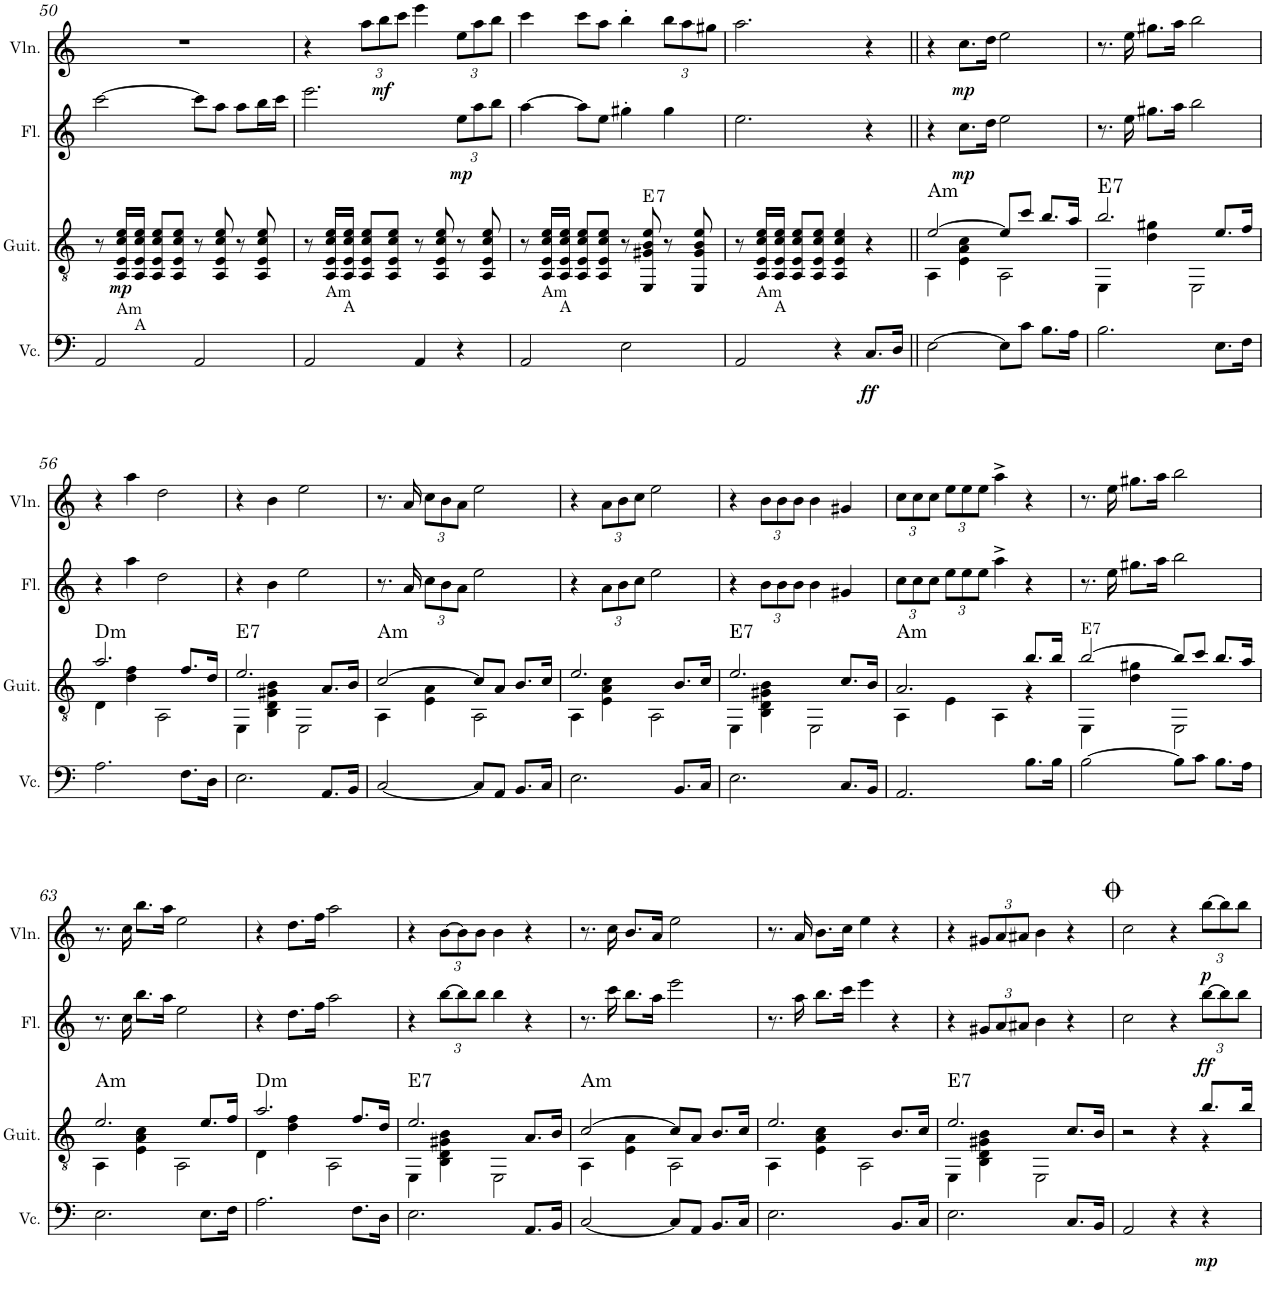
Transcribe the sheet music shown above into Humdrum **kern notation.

**kern	**dynam	**kern	**dynam	**harte	**kern	**dynam	**kern	**dynam
*part4	*part4	*part3	*part3	*part3	*part2	*part2	*part1	*part1
*staff4	*staff4	*staff3	*staff3	*	*staff2	*staff2	*staff1	*staff1
*I"チェロ	*	*I"クラシックギター	*	*	*I"フルート	*	*I"ヴァイオリン	*
!!LO:PB:g=z
*clefF4	*	*clefGv2	*	*	*clefG2	*	*clefG2	*
*k[]	*	*k[]	*	*	*k[]	*	*k[]	*
*M4/4	*	*M4/4	*	*	*M4/4	*	*M4/4	*
=50	=50	=50	=50	=50	=50	=50	=50	=50
2AA/	.	8r	.	.	[2ccc\	.	1r	.
!	!	!LO:TX:b:t=Am	!	!	!	!	!	!
!	!	!	!LO:DY:b	!	!	!	!	!
.	.	16AA/ 16E/ 16c/ 16e/LL	mp	.	.	.	.	.
!	!	!LO:TX:b:t=A	!	!	!	!	!	!
.	.	16AA/ 16E/ 16c/ 16e/JJ	.	.	.	.	.	.
.	.	8AA/ 8E/ 8c/ 8e/L	.	.	.	.	.	.
.	.	8AA/ 8E/ 8c/ 8e/J	.	.	.	.	.	.
2AA/	.	8r	.	.	8ccc\L]	.	.	.
.	.	8AA/ 8E/ 8c/ 8e/	.	.	8aa\J	.	.	.
.	.	8r	.	.	8aa\L	.	.	.
.	.	8AA/ 8E/ 8c/ 8e/	.	.	16bb\L	.	.	.
.	.	.	.	.	16ccc\JJ	.	.	.
=51	=51	=51	=51	=51	=51	=51	=51	=51
2AA/	.	8r	.	.	2.eee\	.	4r	.
!	!	!LO:TX:b:t=Am	!	!	!	!	!	!
.	.	16AA/ 16E/ 16c/ 16e/LL	.	.	.	.	.	.
!	!	!LO:TX:b:t=A	!	!	!	!	!	!
.	.	16AA/ 16E/ 16c/ 16e/JJ	.	.	.	.	.	.
*	*	*	*	*	*	*	*Xbrackettup	*
.	.	8AA/ 8E/ 8c/ 8e/L	.	.	.	.	12aa\L	.
!	!	!	!	!	!	!	!	!LO:DY:b
.	.	.	.	.	.	.	12bb\	mf
.	.	8AA/ 8E/ 8c/ 8e/J	.	.	.	.	.	.
.	.	.	.	.	.	.	12ccc\J	.
4AA/	.	8r	.	.	.	.	4eee\	.
.	.	8AA/ 8E/ 8c/ 8e/	.	.	.	.	.	.
*	*	*	*	*	*Xbrackettup	*	*	*
!	!	!	!	!	!	!LO:DY:b	!	!
4r	.	8r	.	.	12ee\L	mp	12ee\L	.
.	.	.	.	.	12aa\	.	12aa\	.
.	.	8AA/ 8E/ 8c/ 8e/	.	.	.	.	.	.
.	.	.	.	.	12bb\J	.	12bb\J	.
=52	=52	=52	=52	=52	=52	=52	=52	=52
2AA/	.	8r	.	.	[4aa\	.	4ccc\	.
!	!	!LO:TX:b:t=Am	!	!	!	!	!	!
.	.	16AA/ 16E/ 16c/ 16e/LL	.	.	.	.	.	.
!	!	!LO:TX:b:t=A	!	!	!	!	!	!
.	.	16AA/ 16E/ 16c/ 16e/JJ	.	.	.	.	.	.
.	.	8AA/ 8E/ 8c/ 8e/L	.	.	8aa\L]	.	8ccc\L	.
.	.	8AA/ 8E/ 8c/ 8e/J	.	.	8ee\J	.	8aa\J	.
2E\	.	8r	.	.	4gg#X'\	.	4bb'\	.
!	!	!	!	!LO:H:kt=7	!	!	!	!
.	.	8EE/ 8G#X/ 8B/ 8e/	.	E:7	.	.	.	.
.	.	8r	.	.	4gg#\	.	12bb\L	.
.	.	.	.	.	.	.	12aa\	.
.	.	8EE/ 8G#/ 8B/ 8e/	.	.	.	.	.	.
.	.	.	.	.	.	.	12gg#X\J	.
=53	=53	=53	=53	=53	=53	=53	=53	=53
2AA/	.	8r	.	.	2.ee\	.	2.aa\	.
!	!	!LO:TX:b:t=Am	!	!	!	!	!	!
.	.	16AA/ 16E/ 16c/ 16e/LL	.	.	.	.	.	.
!	!	!LO:TX:b:t=A	!	!	!	!	!	!
.	.	16AA/ 16E/ 16c/ 16e/JJ	.	.	.	.	.	.
.	.	8AA/ 8E/ 8c/ 8e/L	.	.	.	.	.	.
.	.	8AA/ 8E/ 8c/ 8e/J	.	.	.	.	.	.
4r	.	4AA/ 4E/ 4c/ 4e/	.	.	.	.	.	.
!	!LO:DY:b	!	!	!	!	!	!	!
8.C/L	ff	4r	.	.	4r	.	4r	.
16D/Jk	.	.	.	.	.	.	.	.
=54||	=54||	=54||	=54||	=54||	=54||	=54||	=54||	=54||
*	*	*^	*	*	*	*	*	*
!	!	!LO:TX:a:t=Am	!	!	!	!	!	!	!
[2E\	.	[2e/	4AA\	.	.	4r	.	4r	.
!	!	!	!	!	!	!	!LO:DY:b	!	!LO:DY:b
.	.	.	4E\ 4A\ 4c\	.	.	8.cc\L	mp	8.cc\L	mp
.	.	.	.	.	.	16dd\Jk	.	16dd\Jk	.
8E\L]	.	8e/L]	2AA\	.	.	2ee\	.	2ee\	.
8c\J	.	8cc/J	.	.	.	.	.	.	.
8.B\L	.	8.b/L	.	.	.	.	.	.	.
16A\Jk	.	16a/Jk	.	.	.	.	.	.	.
=55	=55	=55	=55	=55	=55	=55	=55	=55	=55
!	!	!LO:TX:a:t=E7	!	!	!	!	!	!	!
2.B\	.	2.b/	4EE\	.	.	8.r	.	8.r	.
.	.	.	.	.	.	16ee\	.	16ee\	.
.	.	.	4d\ 4g#X\	.	.	8.gg#X\L	.	8.gg#X\L	.
.	.	.	.	.	.	16aa\Jk	.	16aa\Jk	.
.	.	.	2EE\	.	.	2bb\	.	2bb\	.
8.E\L	.	8.e/L	.	.	.	.	.	.	.
16F\Jk	.	16f/Jk	.	.	.	.	.	.	.
!!LO:LB:g=z
=56	=56	=56	=56	=56	=56	=56	=56	=56	=56
!	!	!LO:TX:a:t=Dm	!	!	!	!	!	!	!
2.A\	.	2.a/	4D\	.	.	4r	.	4r	.
.	.	.	4d\ 4f\	.	.	4aa\	.	4aa\	.
.	.	.	2AA\	.	.	2dd\	.	2dd\	.
8.F\L	.	8.f/L	.	.	.	.	.	.	.
16D\Jk	.	16d/Jk	.	.	.	.	.	.	.
=57	=57	=57	=57	=57	=57	=57	=57	=57	=57
!	!	!LO:TX:a:t=E7	!	!	!	!	!	!	!
2.E\	.	2.e/	4EE\	.	.	4r	.	4r	.
.	.	.	4BB\ 4D\ 4G#X\ 4B\	.	.	4b\	.	4b\	.
.	.	.	2EE\	.	.	2ee\	.	2ee\	.
8.AA/L	.	8.A/L	.	.	.	.	.	.	.
16BB/Jk	.	16B/Jk	.	.	.	.	.	.	.
=58	=58	=58	=58	=58	=58	=58	=58	=58	=58
!	!	!LO:TX:a:t=Am	!	!	!	!	!	!	!
[2C/	.	[2c/	4AA\	.	.	8.r	.	8.r	.
.	.	.	.	.	.	16a/	.	16a/	.
.	.	.	4E\ 4A\	.	.	12cc\L	.	12cc\L	.
.	.	.	.	.	.	12b\	.	12b\	.
.	.	.	.	.	.	12a\J	.	12a\J	.
8C/L]	.	8c/L]	2AA\	.	.	2ee\	.	2ee\	.
8AA/J	.	8A/J	.	.	.	.	.	.	.
8.BB/L	.	8.B/L	.	.	.	.	.	.	.
16C/Jk	.	16c/Jk	.	.	.	.	.	.	.
=59	=59	=59	=59	=59	=59	=59	=59	=59	=59
2.E\	.	2.e/	4AA\	.	.	4r	.	4r	.
.	.	.	4E\ 4A\ 4c\	.	.	12a\L	.	12a\L	.
.	.	.	.	.	.	12b\	.	12b\	.
.	.	.	.	.	.	12cc\J	.	12cc\J	.
.	.	.	2AA\	.	.	2ee\	.	2ee\	.
8.BB/L	.	8.B/L	.	.	.	.	.	.	.
16C/Jk	.	16c/Jk	.	.	.	.	.	.	.
=60	=60	=60	=60	=60	=60	=60	=60	=60	=60
!	!	!LO:TX:a:t=E7	!	!	!	!	!	!	!
2.E\	.	2.e/	4EE\	.	.	4r	.	4r	.
.	.	.	4BB\ 4D\ 4G#X\ 4B\	.	.	12b\L	.	12b\L	.
.	.	.	.	.	.	12b\	.	12b\	.
.	.	.	.	.	.	12b\J	.	12b\J	.
.	.	.	2EE\	.	.	4b\	.	4b\	.
8.C/L	.	8.c/L	.	.	.	4g#X/	.	4g#X/	.
16BB/Jk	.	16B/Jk	.	.	.	.	.	.	.
=61	=61	=61	=61	=61	=61	=61	=61	=61	=61
!	!	!LO:TX:a:t=Am	!	!	!	!	!	!	!
2.AA/	.	2.A/	4AA\	.	.	12cc\L	.	12cc\L	.
.	.	.	.	.	.	12cc\	.	12cc\	.
.	.	.	.	.	.	12cc\J	.	12cc\J	.
.	.	.	4E\	.	.	12ee\L	.	12ee\L	.
.	.	.	.	.	.	12ee\	.	12ee\	.
.	.	.	.	.	.	12ee\J	.	12ee\J	.
.	.	.	4AA\	.	.	4aa^\	.	4aa^\	.
8.B\L	.	8.b/L	4r	.	.	4r	.	4r	.
16B\Jk	.	16b/Jk	.	.	.	.	.	.	.
=62	=62	=62	=62	=62	=62	=62	=62	=62	=62
!	!	!LO:TX:a:t=E7	!	!	!	!	!	!	!
[2B\	.	[2b/	4EE\	.	.	8.r	.	8.r	.
.	.	.	.	.	.	16ee\	.	16ee\	.
.	.	.	4d\ 4g#X\	.	.	8.gg#X\L	.	8.gg#X\L	.
.	.	.	.	.	.	16aa\Jk	.	16aa\Jk	.
8B\L]	.	8b/L]	2EE\	.	.	2bb\	.	2bb\	.
8c\J	.	8cc/J	.	.	.	.	.	.	.
8.B\L	.	8.b/L	.	.	.	.	.	.	.
16A\Jk	.	16a/Jk	.	.	.	.	.	.	.
!!LO:LB:g=z
=63	=63	=63	=63	=63	=63	=63	=63	=63	=63
!	!	!LO:TX:a:t=Am	!	!	!	!	!	!	!
2.E\	.	2.e/	4AA\	.	.	8.r	.	8.r	.
.	.	.	.	.	.	16cc\	.	16cc\	.
.	.	.	4E\ 4A\ 4c\	.	.	8.bb\L	.	8.bb\L	.
.	.	.	.	.	.	16aa\Jk	.	16aa\Jk	.
.	.	.	2AA\	.	.	2ee\	.	2ee\	.
8.E\L	.	8.e/L	.	.	.	.	.	.	.
16F\Jk	.	16f/Jk	.	.	.	.	.	.	.
=64	=64	=64	=64	=64	=64	=64	=64	=64	=64
!	!	!LO:TX:a:t=Dm	!	!	!	!	!	!	!
2.A\	.	2.a/	4D\	.	.	4r	.	4r	.
.	.	.	4d\ 4f\	.	.	8.dd\L	.	8.dd\L	.
.	.	.	.	.	.	16ff\Jk	.	16ff\Jk	.
.	.	.	2AA\	.	.	2aa\	.	2aa\	.
8.F\L	.	8.f/L	.	.	.	.	.	.	.
16D\Jk	.	16d/Jk	.	.	.	.	.	.	.
=65	=65	=65	=65	=65	=65	=65	=65	=65	=65
!	!	!LO:TX:a:t=E7	!	!	!	!	!	!	!
2.E\	.	2.e/	4EE\	.	.	4r	.	4r	.
.	.	.	4BB\ 4D\ 4G#X\ 4B\	.	.	[12bb\L	.	[12b\L	.
.	.	.	.	.	.	12bb\]	.	12b\]	.
.	.	.	.	.	.	12bb\J	.	12b\J	.
.	.	.	2EE\	.	.	4bb\	.	4b\	.
8.AA/L	.	8.A/L	.	.	.	4r	.	4r	.
16BB/Jk	.	16B/Jk	.	.	.	.	.	.	.
=66	=66	=66	=66	=66	=66	=66	=66	=66	=66
!	!	!LO:TX:a:t=Am	!	!	!	!	!	!	!
[2C/	.	[2c/	4AA\	.	.	8.r	.	8.r	.
.	.	.	.	.	.	16ccc\	.	16cc\	.
.	.	.	4E\ 4A\	.	.	8.bb\L	.	8.b/L	.
.	.	.	.	.	.	16aa\Jk	.	16a/Jk	.
8C/L]	.	8c/L]	2AA\	.	.	2eee\	.	2ee\	.
8AA/J	.	8A/J	.	.	.	.	.	.	.
8.BB/L	.	8.B/L	.	.	.	.	.	.	.
16C/Jk	.	16c/Jk	.	.	.	.	.	.	.
=67	=67	=67	=67	=67	=67	=67	=67	=67	=67
2.E\	.	2.e/	4AA\	.	.	8.r	.	8.r	.
.	.	.	.	.	.	16aa\	.	16a/	.
.	.	.	4E\ 4A\ 4c\	.	.	8.bb\L	.	8.b\L	.
.	.	.	.	.	.	16ccc\Jk	.	16cc\Jk	.
.	.	.	2AA\	.	.	4eee\	.	4ee\	.
8.BB/L	.	8.B/L	.	.	.	4r	.	4r	.
16C/Jk	.	16c/Jk	.	.	.	.	.	.	.
=68	=68	=68	=68	=68	=68	=68	=68	=68	=68
!	!	!LO:TX:a:t=E7	!	!	!	!	!	!	!
2.E\	.	2.e/	4EE\	.	.	4r	.	4r	.
.	.	.	4BB\ 4D\ 4G#X\ 4B\	.	.	12g#X/L	.	12g#X/L	.
.	.	.	.	.	.	12a/	.	12a/	.
.	.	.	.	.	.	12a#X/J	.	12a#X/J	.
.	.	.	2EE\	.	.	4b\	.	4b\	.
8.C/L	.	8.c/L	.	.	.	4r	.	4r	.
16BB/Jk	.	16B/Jk	.	.	.	.	.	.	.
=69	=69	=69	=69	=69	=69	=69	=69	=69	=69
2AA/	.	2r	2.ryy	.	.	2cc\	.	2cc\	.
4r	.	4r	.	.	.	4r	.	4r	.
!	!LO:DY:b	!	!	!	!	!	!LO:DY:b	!	!LO:DY:b
4r	mp	8.b/L	4r	.	.	[12bb\L	ff	[12bb\L	p
.	.	.	.	.	.	12bb\]	.	12bb\]	.
.	.	.	.	.	.	12bb\J	.	12bb\J	.
.	.	16b/Jk	.	.	.	.	.	.	.
*	*	*v	*v	*	*	*	*	*	*
=	=	=	=	=	=	=	=	=
*-	*-	*-	*-	*-	*-	*-	*-	*-
